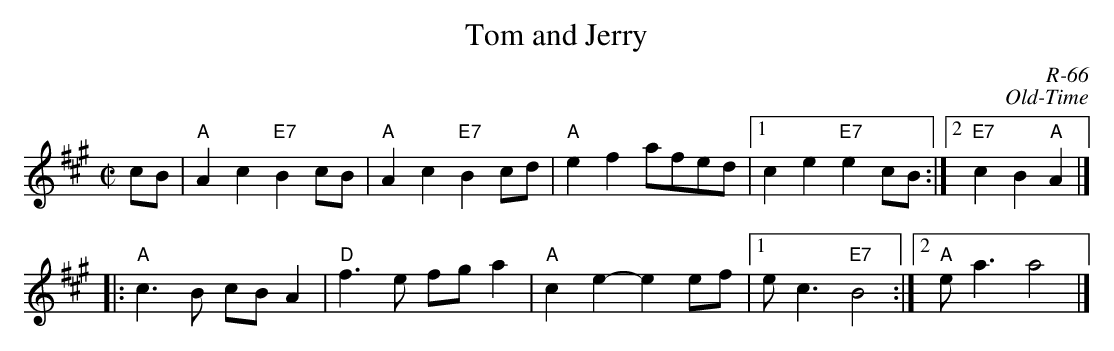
X:1
T: Tom and Jerry
C: R-66
C: Old-Time
M: C|
K: A
cB| "A"A2c2 "E7"B2cB| "A"A2c2 "E7"B2cd| "A"e2f2 afed|1 c2e2 "E7"e2cB:|2 "E7"c2B2 "A"A2 |]
|: \
"A"c3B cBA2| "D"f3e fga2| "A"c2e2- e2ef|1 ec3 "E7"B4:|2 "A"ea3 a4 |]
